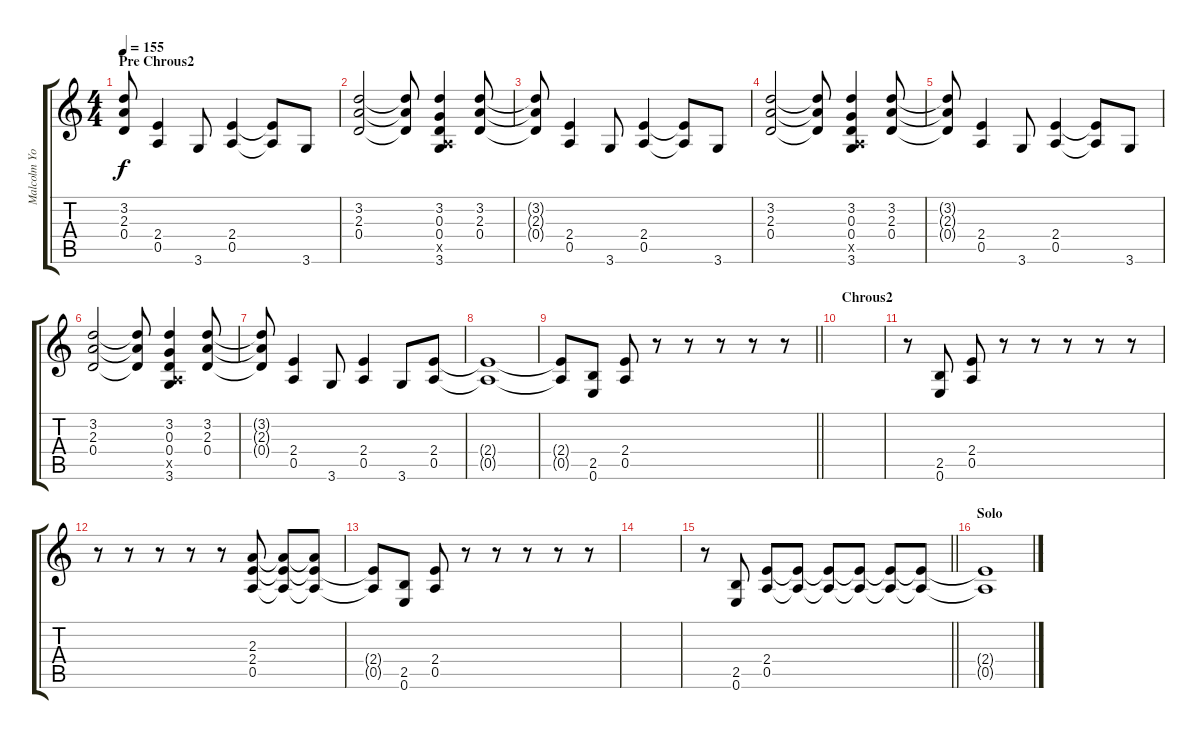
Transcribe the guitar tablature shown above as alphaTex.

\track ("Malcolm Young" "Malcolm Yo") {instrument distortionguitar}
\staff {score tabs}
\tuning (E4 B3 G3 D3 A2 E2) {hide}
\ts (4 4)
\section ("" "Pre Chrous2")
\tempo 155
\clef g2
\ks c
(3.2{t} 2.3{t} 0.4{t}).8{dy f} (2.4 0.5).4 3.6.8 (2.4 0.5).4 (2.4{t} 0.5{t}).8 3.6.8 |
(3.2 2.3 0.4).2 (3.2{t} 2.3{t} 0.4{t}).8 (3.2 0.3 0.4 0.5{x} 3.6).4 (3.2 2.3 0.4).8 |
(3.2{t} 2.3{t} 0.4{t}).8 (2.4 0.5).4 3.6.8 (2.4 0.5).4 (2.4{t} 0.5{t}).8 3.6.8 |
(3.2 2.3 0.4).2 (3.2{t} 2.3{t} 0.4{t}).8 (3.2 0.3 0.4 0.5{x} 3.6).4 (3.2 2.3 0.4).8 |
(3.2{t} 2.3{t} 0.4{t}).8 (2.4 0.5).4 3.6.8 (2.4 0.5).4 (2.4{t} 0.5{t}).8 3.6.8 |
(3.2 2.3 0.4).2 (3.2{t} 2.3{t} 0.4{t}).8 (3.2 0.3 0.4 0.5{x} 3.6).4 (3.2 2.3 0.4).8 |
(3.2{t} 2.3{t} 0.4{t}).8 (2.4 0.5).4 3.6.8 (2.4 0.5).4 3.6.8 (2.4 0.5).8 |
(2.4{t} 0.5{t}).1 |
\barLineRight lightlight
(2.4{t} 0.5{t}).8 (2.5 0.6).8 (2.4 0.5).8 r.8 r.8 r.8 r.8 r.8 |
\section ("" "Chrous2")
|
r.8 (2.5 0.6).8 (2.4 0.5).8 r.8 r.8 r.8 r.8 r.8 |
r.8 r.8 r.8 r.8 r.8 (2.3 2.4 0.5).8 (2.3{t} 2.4{t} 0.5{t}).8 (2.3{t} 2.4{t} 0.5{t}).8 |
(2.4{t} 0.5{t}).8 (2.5 0.6).8 (2.4 0.5).8 r.8 r.8 r.8 r.8 r.8 |
|
\barLineRight lightlight
r.8 (2.5 0.6).8 (2.4 0.5).8 (2.4{t} 0.5{t}).8 (2.4{t} 0.5{t}).8 (2.4{t} 0.5{t}).8 (2.4{t} 0.5{t}).8 (2.4{t} 0.5{t}).8 |
\section ("" "Solo")
(2.4{t} 0.5{t}).1
